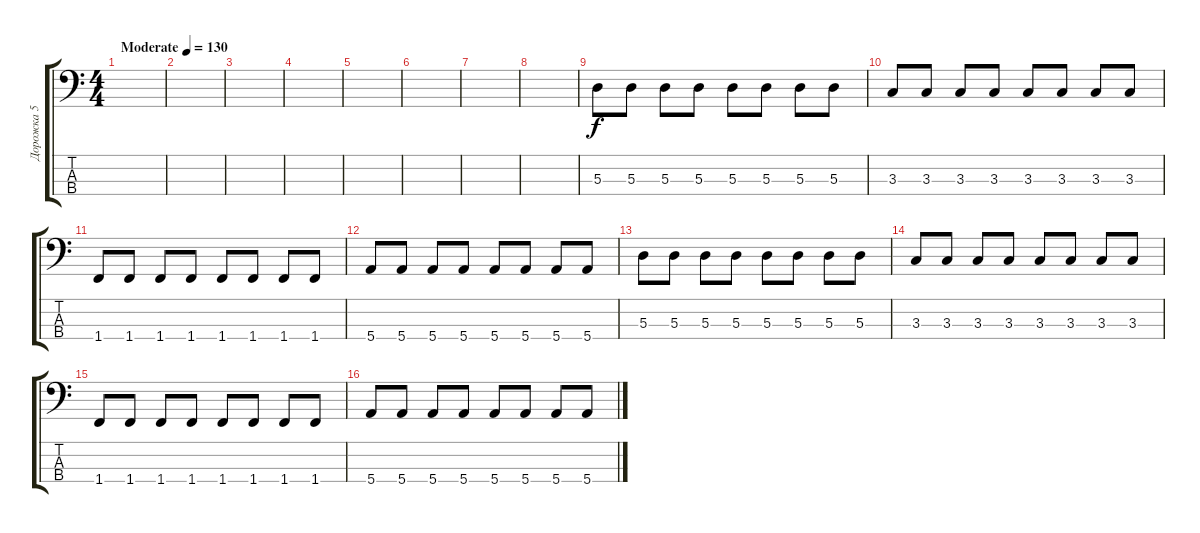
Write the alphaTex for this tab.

\track ("Дорожка 5" "Дорожка 5") {instrument electricbassfinger}
\staff {score tabs}
\tuning (G2 D2 A1 E1) {hide}
\ts (4 4)
\tempo (130 "Moderate")
\clef f4
\ks c
|
|
|
|
|
|
|
|
5.3.8 5.3.8 5.3.8 5.3.8 5.3.8 5.3.8 5.3.8 5.3.8 |
3.3.8 3.3.8 3.3.8 3.3.8 3.3.8 3.3.8 3.3.8 3.3.8 |
1.4.8 1.4.8 1.4.8 1.4.8 1.4.8 1.4.8 1.4.8 1.4.8 |
5.4.8 5.4.8 5.4.8 5.4.8 5.4.8 5.4.8 5.4.8 5.4.8 |
5.3.8 5.3.8 5.3.8 5.3.8 5.3.8 5.3.8 5.3.8 5.3.8 |
3.3.8 3.3.8 3.3.8 3.3.8 3.3.8 3.3.8 3.3.8 3.3.8 |
1.4.8 1.4.8 1.4.8 1.4.8 1.4.8 1.4.8 1.4.8 1.4.8 |
5.4.8 5.4.8 5.4.8 5.4.8 5.4.8 5.4.8 5.4.8 5.4.8
